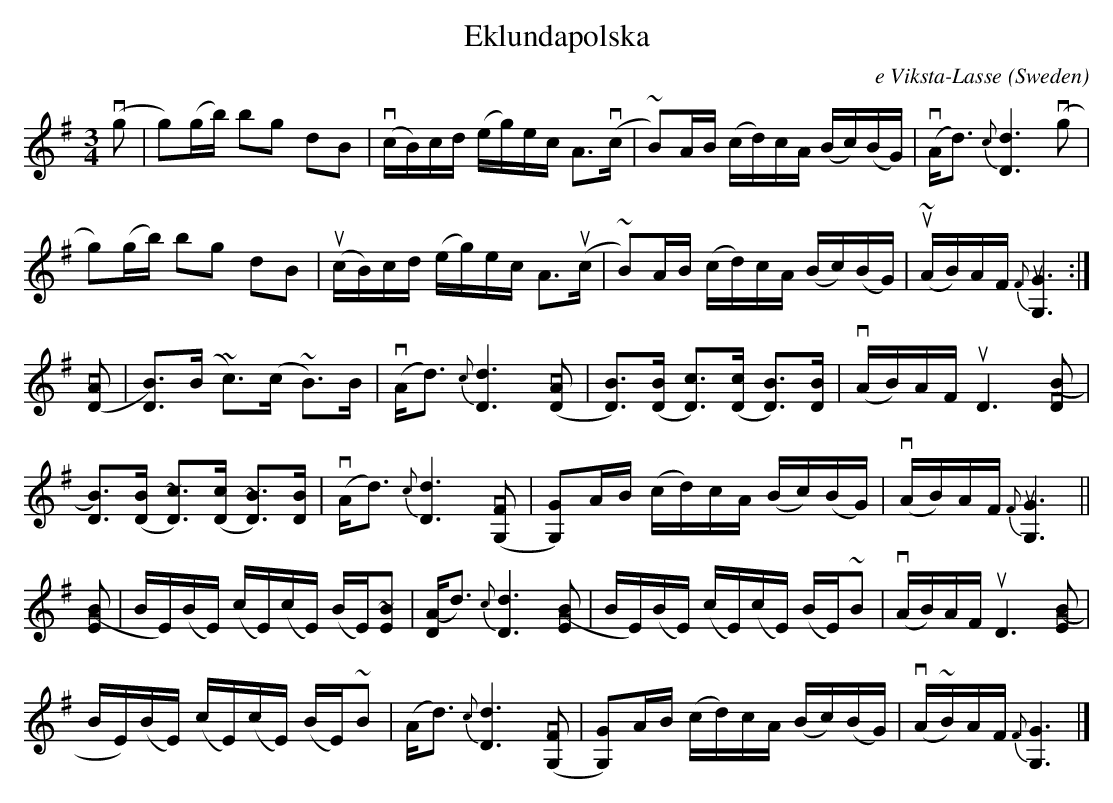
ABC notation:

X:1
T:Eklundapolska
C:e Viksta-Lasse
L:1/16
M:3/4
O:Sweden
K:G major
(vg2|\
g2)(gb) b2g2 d2B2|(vcB)cd (eg)ec A3(vc|\
~B2)AB (cd)cA (Bc)(BG)|(vAd3) {c}[D6d6] (vg2|
g2)(gb) b2g2 d2B2| (ucB)cd (eg)ec A3(uc|\
~B2)AB (cd)cA (Bc)(BG)| (u~AB)AF {F}[uG6G,6]:|
[vA2(D2]|\
[B3)D3](B ~c3)(c ~B3)B|\
(vAd3) {c}[D6d6] [vA2(D2]|\
[D3)B3][B(D] [D3)c3][c(D] [D3)B3][DB]|\
(vAB)AF uD6 [vD2(B2]|
[B3)D3][B(D] [D3)~c3][c(D] [D3)~B3][DB]|\
(vAd3) {c}[D6d6] [vF2(G,2]|\
[G,2)G2]AB (cd)cA (Bc)(BG)| (vAB)AF {F}[uG6G,6]||
[vE2(B2]|\
BE)(BE) (cE)(cE) (BE)[E2~B2]|\
[D(A]d3) {c}[D6d6] [vE2(B2]|\
BE)(BE) (cE)(cE) (BE)~B2| (vAB)AF uD6 [vE2(B2]|
BE)(BE) (cE)(cE) (BE)~B2|\
(Ad3) {c}[D6d6] [vF2(G,2]|\
[G,2)G2]AB (cd)cA (Bc)(BG)|(vA~B)AF {F}[G,6G6]|]
